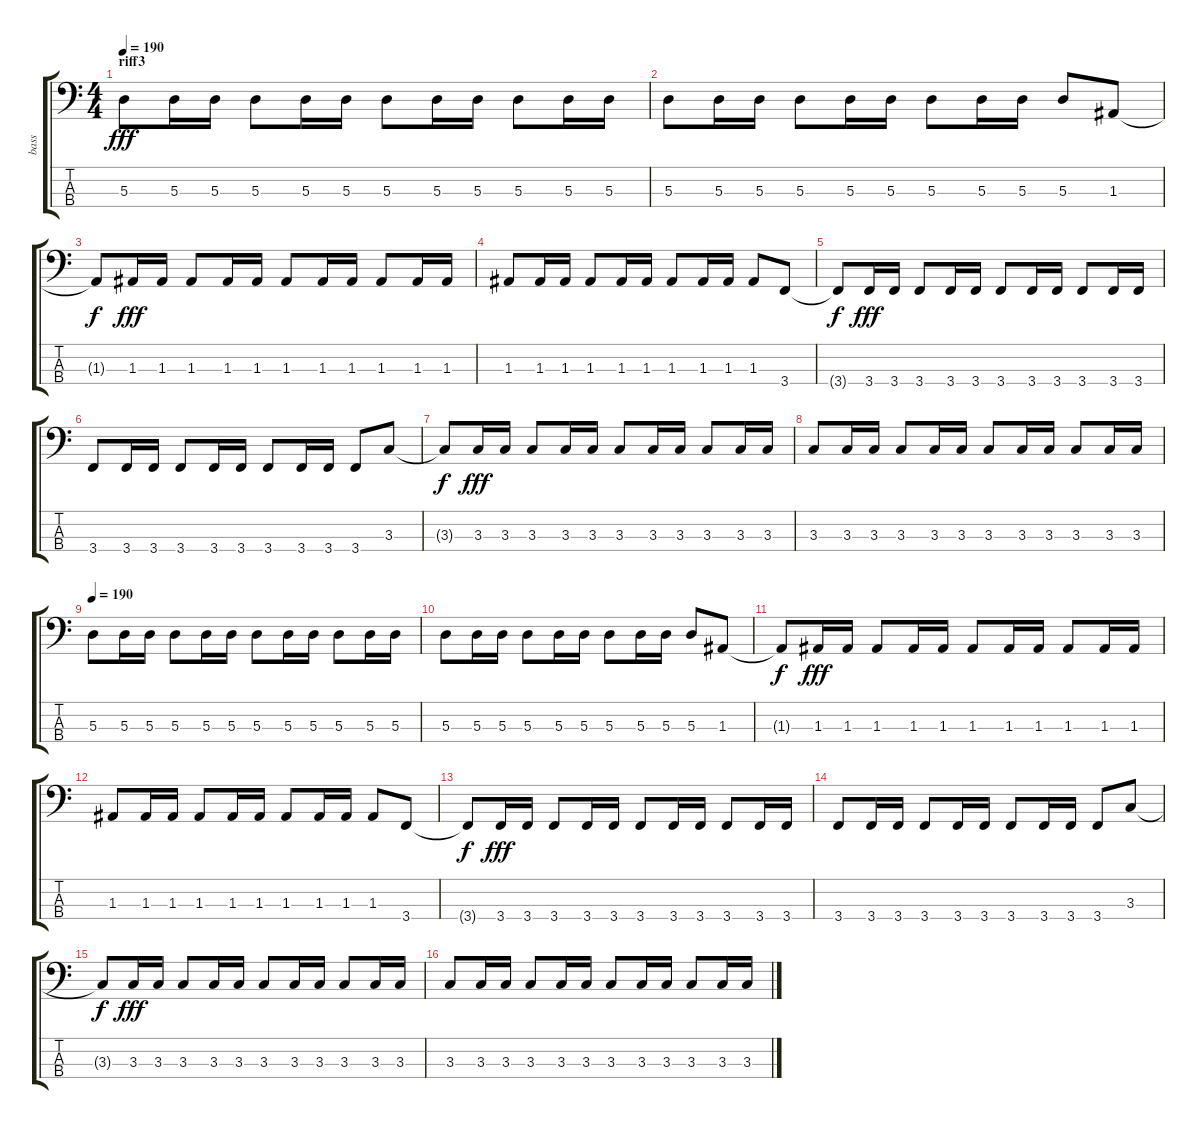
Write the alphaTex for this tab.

\track ("bass" "bass") {instrument electricbassfinger}
\staff {score tabs}
\tuning (G2 D2 A1 D1) {hide}
\ts (4 4)
\section ("" "riff3")
\tempo 190
\clef f4
\ks c
5.3.8{dy fff} 5.3.16 5.3.16 5.3.8 5.3.16 5.3.16 5.3.8 5.3.16 5.3.16 5.3.8 5.3.16 5.3.16 |
5.3.8 5.3.16 5.3.16 5.3.8 5.3.16 5.3.16 5.3.8 5.3.16 5.3.16 5.3.8 1.3.8 |
1.3{t}.8{dy f} 1.3.16{dy fff} 1.3.16 1.3.8 1.3.16 1.3.16 1.3.8 1.3.16 1.3.16 1.3.8 1.3.16 1.3.16 |
1.3.8 1.3.16 1.3.16 1.3.8 1.3.16 1.3.16 1.3.8 1.3.16 1.3.16 1.3.8 3.4.8 |
3.4{t}.8{dy f} 3.4.16{dy fff} 3.4.16 3.4.8 3.4.16 3.4.16 3.4.8 3.4.16 3.4.16 3.4.8 3.4.16 3.4.16 |
3.4.8 3.4.16 3.4.16 3.4.8 3.4.16 3.4.16 3.4.8 3.4.16 3.4.16 3.4.8 3.3.8 |
3.3{t}.8{dy f} 3.3.16{dy fff} 3.3.16 3.3.8 3.3.16 3.3.16 3.3.8 3.3.16 3.3.16 3.3.8 3.3.16 3.3.16 |
3.3.8 3.3.16 3.3.16 3.3.8 3.3.16 3.3.16 3.3.8 3.3.16 3.3.16 3.3.8 3.3.16 3.3.16 |
\tempo 190
5.3.8 5.3.16 5.3.16 5.3.8 5.3.16 5.3.16 5.3.8 5.3.16 5.3.16 5.3.8 5.3.16 5.3.16 |
5.3.8 5.3.16 5.3.16 5.3.8 5.3.16 5.3.16 5.3.8 5.3.16 5.3.16 5.3.8 1.3.8 |
1.3{t}.8{dy f} 1.3.16{dy fff} 1.3.16 1.3.8 1.3.16 1.3.16 1.3.8 1.3.16 1.3.16 1.3.8 1.3.16 1.3.16 |
1.3.8 1.3.16 1.3.16 1.3.8 1.3.16 1.3.16 1.3.8 1.3.16 1.3.16 1.3.8 3.4.8 |
3.4{t}.8{dy f} 3.4.16{dy fff} 3.4.16 3.4.8 3.4.16 3.4.16 3.4.8 3.4.16 3.4.16 3.4.8 3.4.16 3.4.16 |
3.4.8 3.4.16 3.4.16 3.4.8 3.4.16 3.4.16 3.4.8 3.4.16 3.4.16 3.4.8 3.3.8 |
3.3{t}.8{dy f} 3.3.16{dy fff} 3.3.16 3.3.8 3.3.16 3.3.16 3.3.8 3.3.16 3.3.16 3.3.8 3.3.16 3.3.16 |
3.3.8 3.3.16 3.3.16 3.3.8 3.3.16 3.3.16 3.3.8 3.3.16 3.3.16 3.3.8 3.3.16 3.3.16
